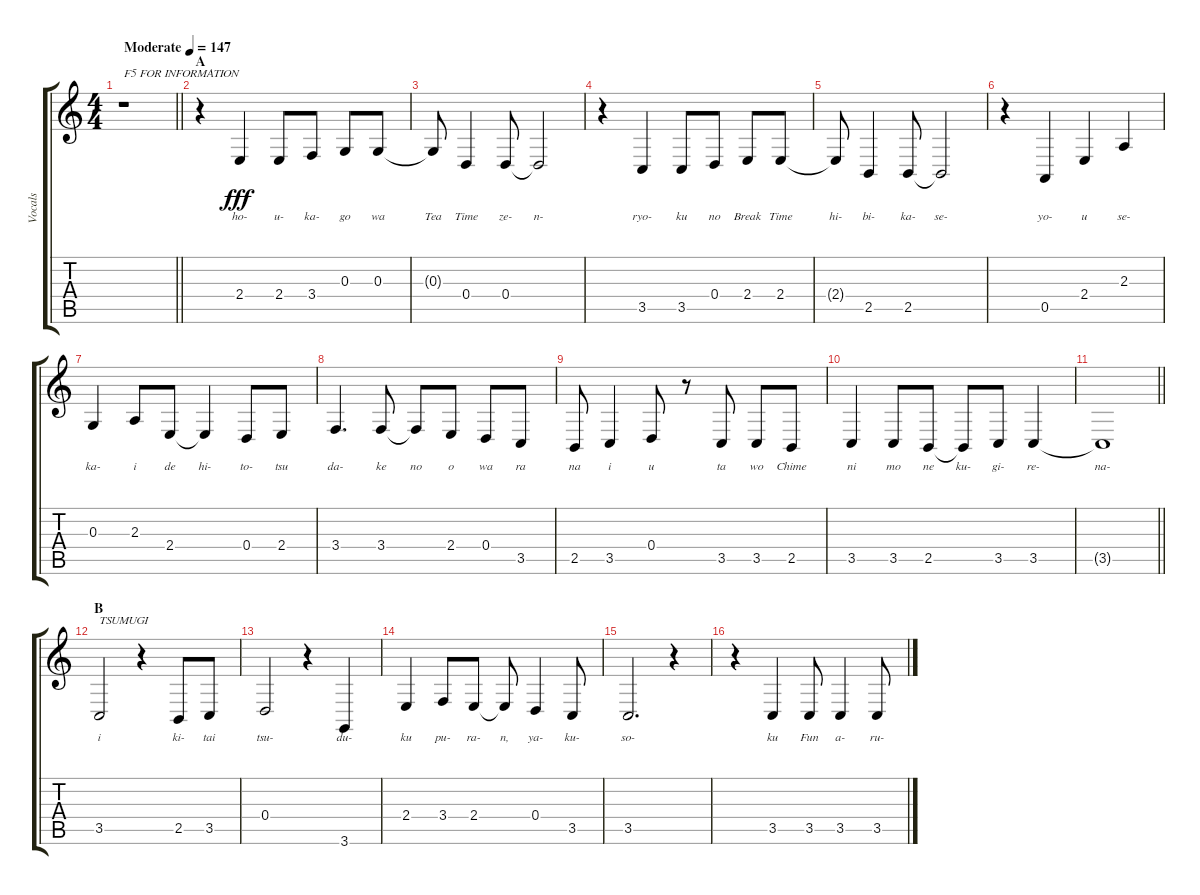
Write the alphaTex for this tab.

\track ("Vocals" "Vocals") {instrument altosax}
\staff {score tabs}
\tuning (E4 B3 G3 D3 A2 E2) {hide}
\ts (4 4)
\tempo (147 "Moderate")
\clef g2
\barLineRight lightlight
\ks c
r.1{txt "F5 FOR INFORMATION" dy fff instrument altosax} |
\section ("" "A")
r.4 2.4.4{lyrics (0 "ho-") lyrics (1 "") lyrics (2 "") lyrics (3 "") lyrics (4 "")} 2.4.8{lyrics (0 "u-") lyrics (1 "") lyrics (2 "") lyrics (3 "") lyrics (4 "")} 3.4.8{lyrics (0 "ka-") lyrics (1 "") lyrics (2 "") lyrics (3 "") lyrics (4 "")} 0.3.8{lyrics (0 "go") lyrics (1 "") lyrics (2 "") lyrics (3 "") lyrics (4 "")} 0.3.8{lyrics (0 "wa") lyrics (1 "") lyrics (2 "") lyrics (3 "") lyrics (4 "")} |
0.3{t}.8{lyrics (0 "Tea") lyrics (1 "") lyrics (2 "") lyrics (3 "") lyrics (4 "")} 0.4.4{lyrics (0 "Time") lyrics (1 "") lyrics (2 "") lyrics (3 "") lyrics (4 "")} 0.4.8{lyrics (0 "ze-") lyrics (1 "") lyrics (2 "") lyrics (3 "") lyrics (4 "")} 0.4{t}.2{lyrics (0 "n-") lyrics (1 "") lyrics (2 "") lyrics (3 "") lyrics (4 "")} |
r.4 3.5.4{lyrics (0 "ryo-") lyrics (1 "") lyrics (2 "") lyrics (3 "") lyrics (4 "")} 3.5.8{lyrics (0 "ku") lyrics (1 "") lyrics (2 "") lyrics (3 "") lyrics (4 "")} 0.4.8{lyrics (0 "no") lyrics (1 "") lyrics (2 "") lyrics (3 "") lyrics (4 "")} 2.4.8{lyrics (0 "Break") lyrics (1 "") lyrics (2 "") lyrics (3 "") lyrics (4 "")} 2.4.8{lyrics (0 "Time") lyrics (1 "") lyrics (2 "") lyrics (3 "") lyrics (4 "")} |
2.4{t}.8{lyrics (0 "hi-") lyrics (1 "") lyrics (2 "") lyrics (3 "") lyrics (4 "")} 2.5.4{lyrics (0 "bi-") lyrics (1 "") lyrics (2 "") lyrics (3 "") lyrics (4 "")} 2.5.8{lyrics (0 "ka-") lyrics (1 "") lyrics (2 "") lyrics (3 "") lyrics (4 "")} 2.5{t}.2{lyrics (0 "se-") lyrics (1 "") lyrics (2 "") lyrics (3 "") lyrics (4 "")} |
r.4 0.5.4{lyrics (0 "yo-") lyrics (1 "") lyrics (2 "") lyrics (3 "") lyrics (4 "")} 2.4.4{lyrics (0 "u") lyrics (1 "") lyrics (2 "") lyrics (3 "") lyrics (4 "")} 2.3.4{lyrics (0 "se-") lyrics (1 "") lyrics (2 "") lyrics (3 "") lyrics (4 "")} |
0.3.4{lyrics (0 "ka-") lyrics (1 "") lyrics (2 "") lyrics (3 "") lyrics (4 "")} 2.3.8{lyrics (0 "i") lyrics (1 "") lyrics (2 "") lyrics (3 "") lyrics (4 "")} 2.4.8{lyrics (0 "de") lyrics (1 "") lyrics (2 "") lyrics (3 "") lyrics (4 "")} 2.4{t}.4{lyrics (0 "hi-") lyrics (1 "") lyrics (2 "") lyrics (3 "") lyrics (4 "")} 0.4.8{lyrics (0 "to-") lyrics (1 "") lyrics (2 "") lyrics (3 "") lyrics (4 "")} 2.4.8{lyrics (0 "tsu") lyrics (1 "") lyrics (2 "") lyrics (3 "") lyrics (4 "")} |
3.4.4{d lyrics (0 "da-") lyrics (1 "") lyrics (2 "") lyrics (3 "") lyrics (4 "")} 3.4.8{lyrics (0 "ke") lyrics (1 "") lyrics (2 "") lyrics (3 "") lyrics (4 "")} 3.4{t}.8{lyrics (0 "no") lyrics (1 "") lyrics (2 "") lyrics (3 "") lyrics (4 "")} 2.4.8{lyrics (0 "o") lyrics (1 "") lyrics (2 "") lyrics (3 "") lyrics (4 "")} 0.4.8{lyrics (0 "wa") lyrics (1 "") lyrics (2 "") lyrics (3 "") lyrics (4 "")} 3.5.8{lyrics (0 "ra") lyrics (1 "") lyrics (2 "") lyrics (3 "") lyrics (4 "")} |
2.5.8{lyrics (0 "na") lyrics (1 "") lyrics (2 "") lyrics (3 "") lyrics (4 "")} 3.5.4{lyrics (0 "i") lyrics (1 "") lyrics (2 "") lyrics (3 "") lyrics (4 "")} 0.4.8{lyrics (0 "u") lyrics (1 "") lyrics (2 "") lyrics (3 "") lyrics (4 "")} r.8 3.5.8{lyrics (0 "ta") lyrics (1 "") lyrics (2 "") lyrics (3 "") lyrics (4 "")} 3.5.8{lyrics (0 "wo") lyrics (1 "") lyrics (2 "") lyrics (3 "") lyrics (4 "")} 2.5.8{lyrics (0 "Chime") lyrics (1 "") lyrics (2 "") lyrics (3 "") lyrics (4 "")} |
3.5.4{lyrics (0 "ni") lyrics (1 "") lyrics (2 "") lyrics (3 "") lyrics (4 "")} 3.5.8{lyrics (0 "mo") lyrics (1 "") lyrics (2 "") lyrics (3 "") lyrics (4 "")} 2.5.8{lyrics (0 "ne") lyrics (1 "") lyrics (2 "") lyrics (3 "") lyrics (4 "")} 2.5{t}.8{lyrics (0 "ku-") lyrics (1 "") lyrics (2 "") lyrics (3 "") lyrics (4 "")} 3.5.8{lyrics (0 "gi-") lyrics (1 "") lyrics (2 "") lyrics (3 "") lyrics (4 "")} 3.5.4{lyrics (0 "re-") lyrics (1 "") lyrics (2 "") lyrics (3 "") lyrics (4 "")} |
\barLineRight lightlight
3.5{t}.1{lyrics (0 "na-") lyrics (1 "") lyrics (2 "") lyrics (3 "") lyrics (4 "")} |
\section ("" "B")
3.5.2{txt "TSUMUGI" lyrics (0 "i") lyrics (1 "") lyrics (2 "") lyrics (3 "") lyrics (4 "")} r.4 2.5.8{lyrics (0 "ki-") lyrics (1 "") lyrics (2 "") lyrics (3 "") lyrics (4 "")} 3.5.8{lyrics (0 "tai") lyrics (1 "") lyrics (2 "") lyrics (3 "") lyrics (4 "")} |
0.4.2{lyrics (0 "tsu-") lyrics (1 "") lyrics (2 "") lyrics (3 "") lyrics (4 "")} r.4 3.6.4{lyrics (0 "du-") lyrics (1 "") lyrics (2 "") lyrics (3 "") lyrics (4 "")} |
2.4.4{lyrics (0 "ku") lyrics (1 "") lyrics (2 "") lyrics (3 "") lyrics (4 "")} 3.4.8{lyrics (0 "pu-") lyrics (1 "") lyrics (2 "") lyrics (3 "") lyrics (4 "")} 2.4.8{lyrics (0 "ra-") lyrics (1 "") lyrics (2 "") lyrics (3 "") lyrics (4 "")} 2.4{t}.8{lyrics (0 "n,") lyrics (1 "") lyrics (2 "") lyrics (3 "") lyrics (4 "")} 0.4.4{lyrics (0 "ya-") lyrics (1 "") lyrics (2 "") lyrics (3 "") lyrics (4 "")} 3.5.8{lyrics (0 "ku-") lyrics (1 "") lyrics (2 "") lyrics (3 "") lyrics (4 "")} |
3.5.2{d lyrics (0 "so-") lyrics (1 "") lyrics (2 "") lyrics (3 "") lyrics (4 "")} r.4 |
r.4 3.5.4{lyrics (0 "ku") lyrics (1 "") lyrics (2 "") lyrics (3 "") lyrics (4 "")} 3.5.8{lyrics (0 "Fun") lyrics (1 "") lyrics (2 "") lyrics (3 "") lyrics (4 "")} 3.5.4{lyrics (0 "a-") lyrics (1 "") lyrics (2 "") lyrics (3 "") lyrics (4 "")} 3.5.8{lyrics (0 "ru-") lyrics (1 "") lyrics (2 "") lyrics (3 "") lyrics (4 "")}
